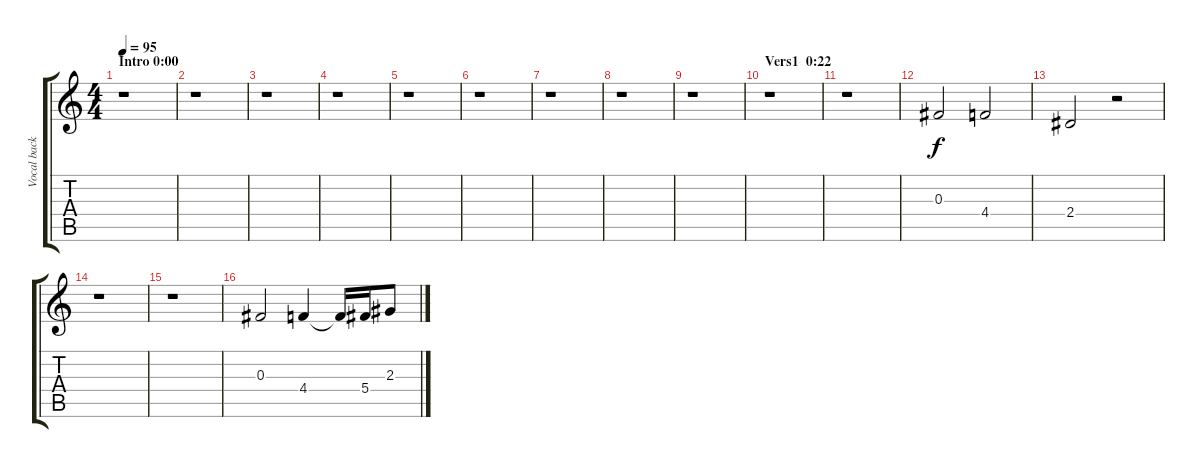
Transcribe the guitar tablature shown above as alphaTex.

\track ("Vocal background" "Vocal back") {instrument baritonesax}
\staff {score tabs}
\tuning (Eb5 Bb4 Gb4 Db4 Ab3 Eb3) {hide}
\ts (4 4)
\section ("" "Intro 0:00")
\tempo 95
\clef g2
\ks c
r.1{dy f instrument baritonesax} |
r.1 |
r.1 |
r.1 |
r.1 |
r.1 |
r.1 |
r.1 |
r.1 |
\section ("" "Vers1  0:22")
r.1 |
r.1 |
0.3.2 4.4.2 |
2.4.2 r.2 |
r.1 |
r.1 |
0.3.2 4.4.4 4.4{t}.16 5.4.16 2.3.8
